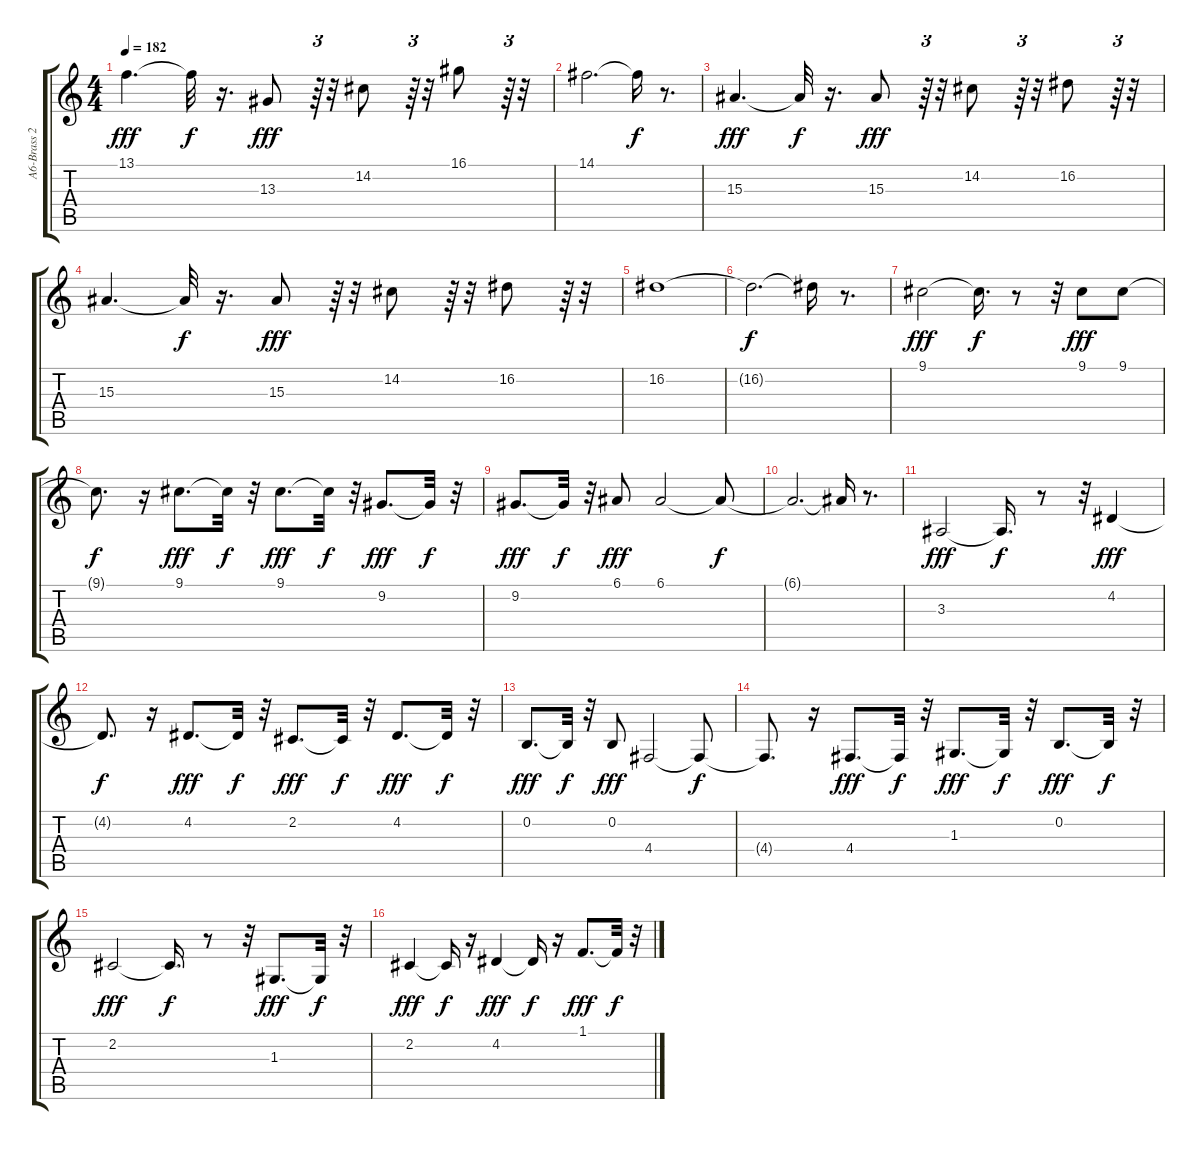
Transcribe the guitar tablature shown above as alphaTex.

\track ("A6-Brass 2     " "A6-Brass 2") {instrument brasssection}
\staff {score tabs}
\tuning (E4 B3 G3 D3 A2 E2) {hide}
\ts (4 4)
\tempo 182
\clef g2
\ks c
13.1.4{d dy fff} 13.1{t}.32{dy f} r.16{d} 13.3.8{dy fff} r.64{tu (3 2)} r.32 14.2.8 r.64{tu (3 2)} r.32 16.1.8 r.64{tu (3 2)} r.32 |
14.1.2{d} 14.1{t}.16{dy f} r.8{d} |
15.3.4{d dy fff} 15.3{t}.32{dy f} r.16{d} 15.3.8{dy fff} r.64{tu (3 2)} r.32 14.2.8 r.64{tu (3 2)} r.32 16.2.8 r.64{tu (3 2)} r.32 |
15.3.4{d} 15.3{t}.32{dy f} r.16{d} 15.3.8{dy fff} r.64{tu (3 2)} r.32 14.2.8 r.64{tu (3 2)} r.32 16.2.8 r.64{tu (3 2)} r.32 |
16.2.1 |
16.2{t}.2{d dy f} 16.2{t}.16 r.8{d} |
9.1.2{dy fff} 9.1{t}.16{d dy f} r.8 r.32 9.1.8{dy fff} 9.1.8 |
9.1{t}.8{d dy f} r.16 9.1.8{d dy fff} 9.1{t}.32{dy f} r.32 9.1.8{d dy fff} 9.1{t}.32{dy f} r.32 9.2.8{d dy fff} 9.2{t}.32{dy f} r.32 |
9.2.8{d dy fff} 9.2{t}.32{dy f} r.32 6.1.8{dy fff} 6.1.2 6.1{t}.8{dy f} |
6.1{t}.2{d} 6.1{t}.16 r.8{d} |
3.3.2{dy fff} 3.3{t}.16{d dy f} r.8 r.32 4.2.4{dy fff} |
4.2{t}.8{d dy f} r.16 4.2.8{d dy fff} 4.2{t}.32{dy f} r.32 2.2.8{d dy fff} 2.2{t}.32{dy f} r.32 4.2.8{d dy fff} 4.2{t}.32{dy f} r.32 |
0.2.8{d dy fff} 0.2{t}.32{dy f} r.32 0.2.8{dy fff} 4.4.2 4.4{t}.8{dy f} |
4.4{t}.8{d} r.16 4.4.8{d dy fff} 4.4{t}.32{dy f} r.32 1.3.8{d dy fff} 1.3{t}.32{dy f} r.32 0.2.8{d dy fff} 0.2{t}.32{dy f} r.32 |
2.2.2{dy fff} 2.2{t}.16{d dy f} r.8 r.32 1.3.8{d dy fff} 1.3{t}.32{dy f} r.32 |
2.2.4{dy fff} 2.2{t}.16{dy f} r.16 4.2.4{dy fff} 4.2{t}.16{dy f} r.16 1.1.8{d dy fff} 1.1{t}.32{dy f} r.32
